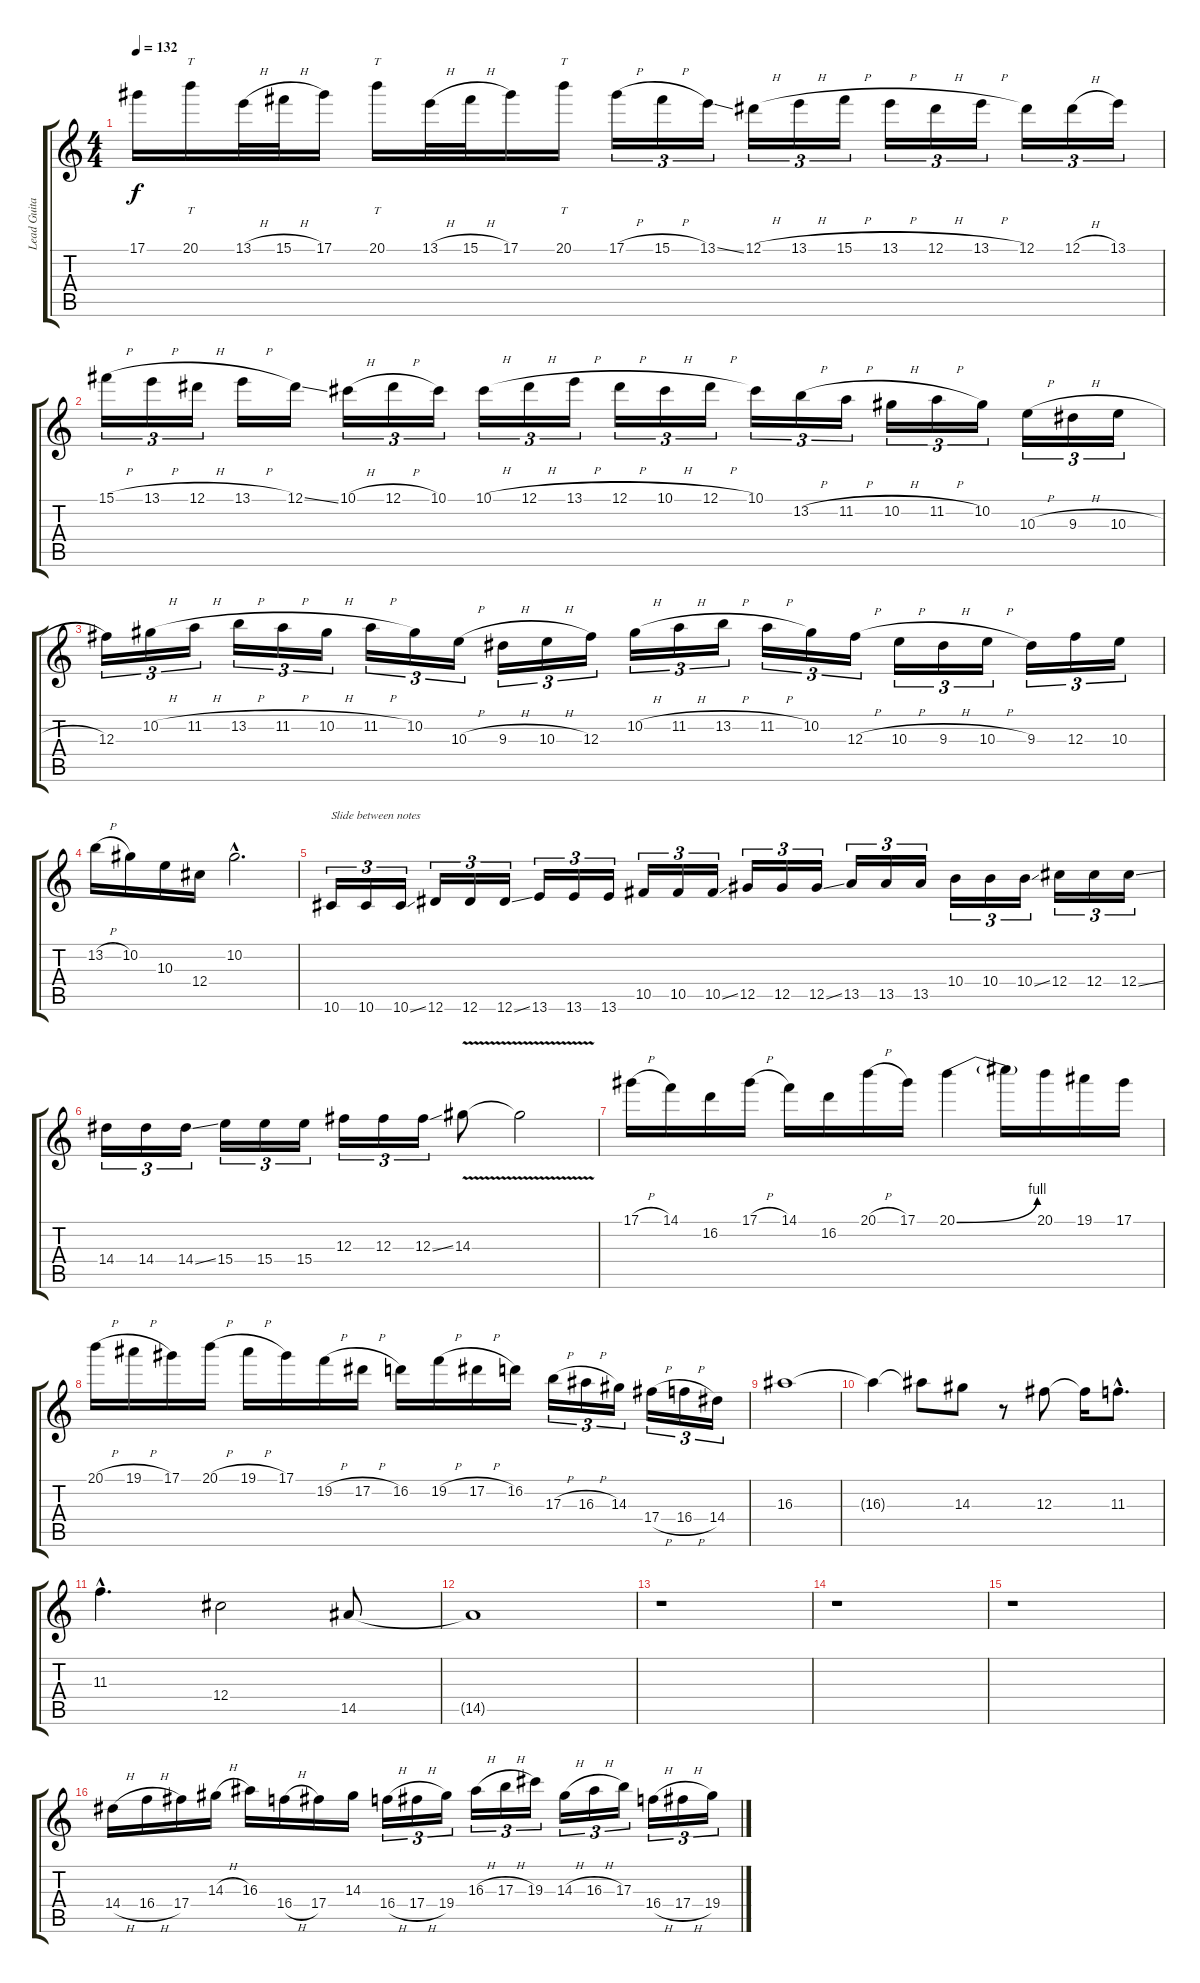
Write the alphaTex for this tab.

\track ("Lead Guitar" "Lead Guita") {instrument distortionguitar}
\staff {score tabs}
\tuning (Eb4 Bb3 Gb3 Db3 Ab2 Eb2) {hide}
\ts (4 4)
\tempo 132
\clef g2
\ks c
17.1.16{dy f} 20.1.16{tt} 13.1{h}.32 15.1{h}.32 17.1.16 20.1.16{tt} 13.1{h}.32 15.1{h}.32 17.1.16 20.1.16{tt} 17.1{h}.16{tu (3 2)} 15.1{h}.16{tu (3 2)} 13.1{ss}.16{tu (3 2)} 12.1{h}.16{tu (3 2)} 13.1{h}.16{tu (3 2)} 15.1{h}.16{tu (3 2)} 13.1{h}.16{tu (3 2)} 12.1{h}.16{tu (3 2)} 13.1{h}.16{tu (3 2)} 12.1.16{tu (3 2)} 12.1{h}.16{tu (3 2)} 13.1.16{tu (3 2)} |
15.1{h}.16{tu (3 2)} 13.1{h}.16{tu (3 2)} 12.1{h}.16{tu (3 2)} 13.1{h}.16 12.1{ss}.16 10.1{h}.16{tu (3 2)} 12.1{h}.16{tu (3 2)} 10.1.16{tu (3 2)} 10.1{h}.16{tu (3 2)} 12.1{h}.16{tu (3 2)} 13.1{h}.16{tu (3 2)} 12.1{h}.16{tu (3 2)} 10.1{h}.16{tu (3 2)} 12.1{h}.16{tu (3 2)} 10.1.16{tu (3 2)} 13.2{h}.16{tu (3 2)} 11.2{h}.16{tu (3 2)} 10.2{h}.16{tu (3 2)} 11.2{h}.16{tu (3 2)} 10.2.16{tu (3 2)} 10.3{h}.16{tu (3 2)} 9.3{h}.16{tu (3 2)} 10.3{h}.16{tu (3 2)} |
12.3.16{tu (3 2)} 10.2{h}.16{tu (3 2)} 11.2{h}.16{tu (3 2)} 13.2{h}.16{tu (3 2)} 11.2{h}.16{tu (3 2)} 10.2{h}.16{tu (3 2)} 11.2{h}.16{tu (3 2)} 10.2.16{tu (3 2)} 10.3{h}.16{tu (3 2)} 9.3{h}.16{tu (3 2)} 10.3{h}.16{tu (3 2)} 12.3.16{tu (3 2)} 10.2{h}.16{tu (3 2)} 11.2{h}.16{tu (3 2)} 13.2{h}.16{tu (3 2)} 11.2{h}.16{tu (3 2)} 10.2.16{tu (3 2)} 12.3{h}.16{tu (3 2)} 10.3{h}.16{tu (3 2)} 9.3{h}.16{tu (3 2)} 10.3{h}.16{tu (3 2)} 9.3.16{tu (3 2)} 12.3.16{tu (3 2)} 10.3.16{tu (3 2)} |
13.2{h}.16 10.2.16 10.3.16 12.4.16 10.2{hac}.2{d} |
10.6.16{tu (3 2) txt "Slide between notes"} 10.6.16{tu (3 2)} 10.6{ss}.16{tu (3 2)} 12.6.16{tu (3 2)} 12.6.16{tu (3 2)} 12.6{ss}.16{tu (3 2)} 13.6.16{tu (3 2)} 13.6.16{tu (3 2)} 13.6.16{tu (3 2)} 10.5.16{tu (3 2)} 10.5.16{tu (3 2)} 10.5{ss}.16{tu (3 2)} 12.5.16{tu (3 2)} 12.5.16{tu (3 2)} 12.5{ss}.16{tu (3 2)} 13.5.16{tu (3 2)} 13.5.16{tu (3 2)} 13.5.16{tu (3 2)} 10.4.16{tu (3 2)} 10.4.16{tu (3 2)} 10.4{ss}.16{tu (3 2)} 12.4.16{tu (3 2)} 12.4.16{tu (3 2)} 12.4{ss}.16{tu (3 2)} |
14.4.16{tu (3 2)} 14.4.16{tu (3 2)} 14.4{ss}.16{tu (3 2)} 15.4.16{tu (3 2)} 15.4.16{tu (3 2)} 15.4.16{tu (3 2)} 12.3.16{tu (3 2)} 12.3.16{tu (3 2)} 12.3{ss}.16{tu (3 2)} 14.3{v}.8 14.3{t}.2 |
17.1{h}.16 14.1.16 16.2.16 17.1{h}.16 14.1.16 16.2.16 20.1{h}.16 17.1.16 20.1{be (bend 0 0 60 4)}.4 20.1{t}.16 20.1.16 19.1.16 17.1.16 |
20.1{h}.16 19.1{h}.16 17.1.16 20.1{h}.16 19.1{h}.16 17.1.16 19.2{h}.16 17.2{h}.16 16.2.16 19.2{h}.16 17.2{h}.16 16.2.16 17.3{h}.16{tu (3 2)} 16.3{h}.16{tu (3 2)} 14.3.16{tu (3 2)} 17.4{h}.16{tu (3 2)} 16.4{h}.16{tu (3 2)} 14.4.16{tu (3 2)} |
16.3.1 |
16.3{t}.4 16.3{t}.8 14.3.8 r.8 12.3.8 12.3{t}.16 11.3{hac}.8{d} |
11.3{hac}.4{d} 12.4.2 14.5.8 |
14.5{t}.1 |
r.1 |
r.1 |
r.1 |
14.4{h}.16 16.4{h}.16 17.4.16 14.3{h}.16 16.3.16 16.4{h}.16 17.4.16 14.3.16 16.4{h}.16{tu (3 2)} 17.4{h}.16{tu (3 2)} 19.4.16{tu (3 2)} 16.3{h}.16{tu (3 2)} 17.3{h}.16{tu (3 2)} 19.3.16{tu (3 2)} 14.3{h}.16{tu (3 2)} 16.3{h}.16{tu (3 2)} 17.3.16{tu (3 2)} 16.4{h}.16{tu (3 2)} 17.4{h}.16{tu (3 2)} 19.4.16{tu (3 2)}
